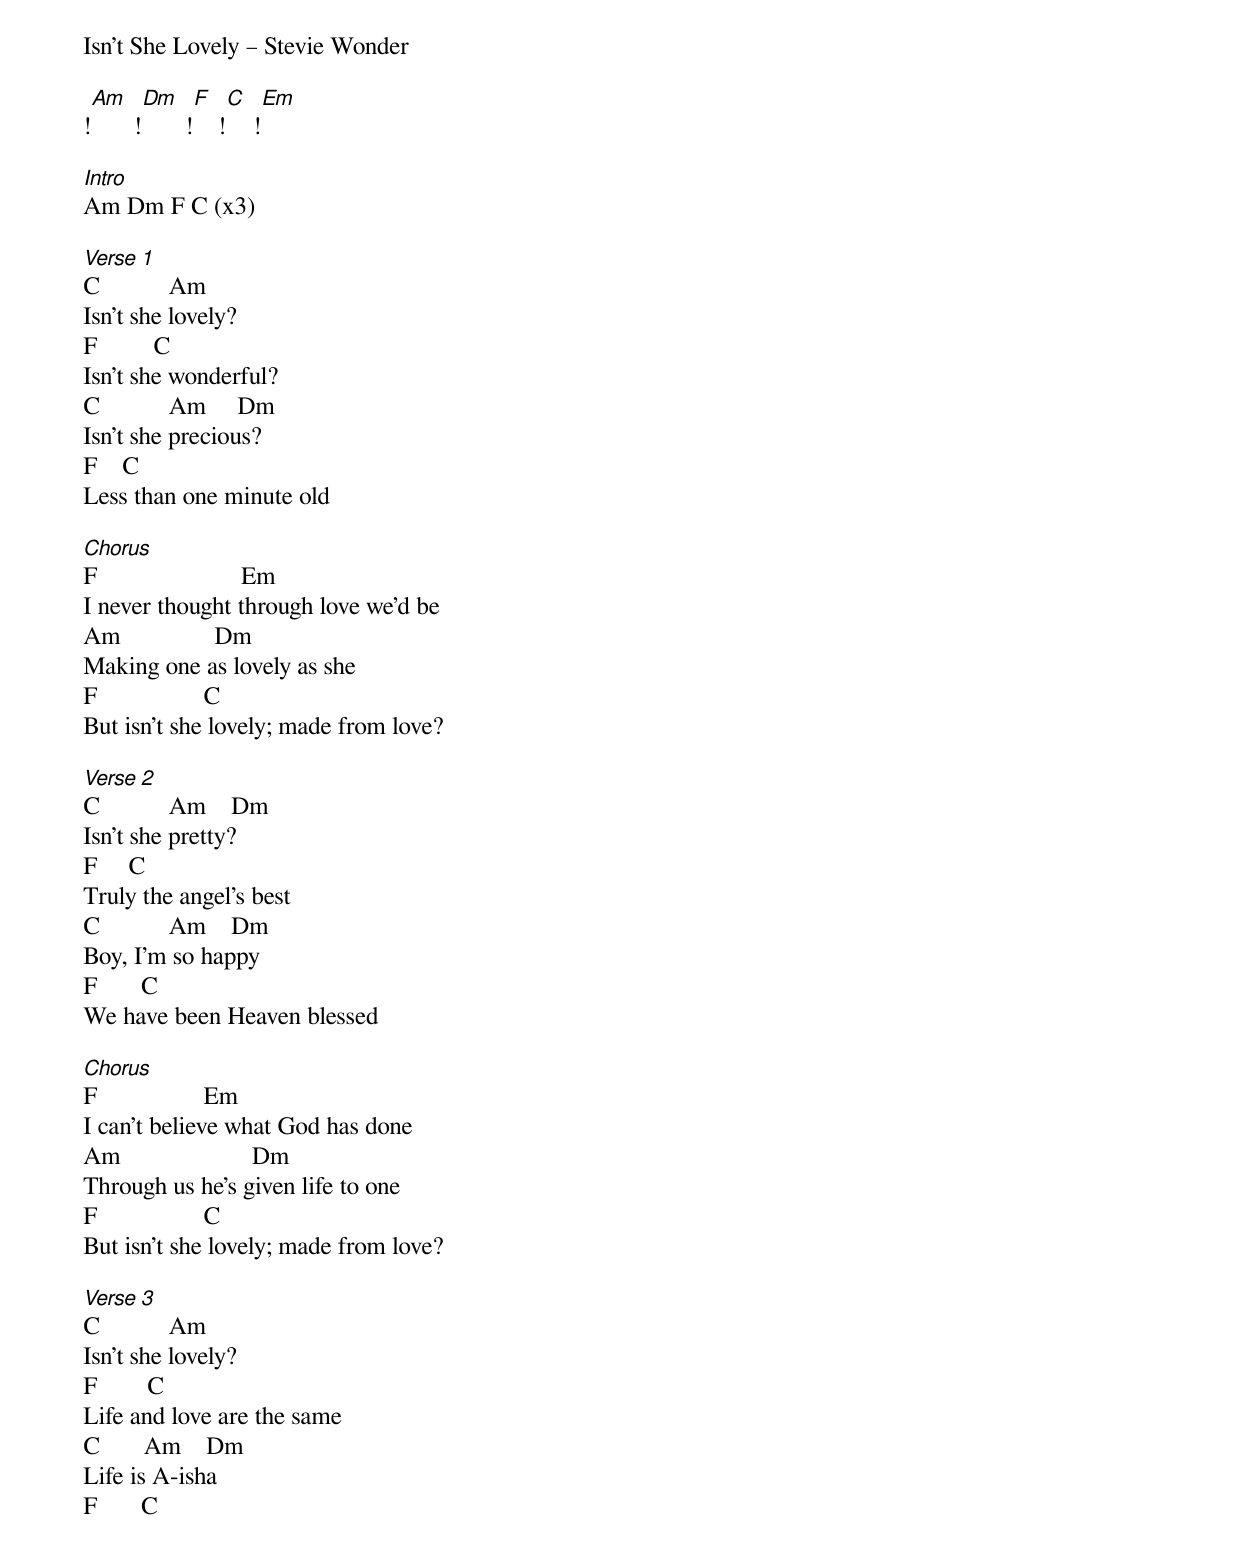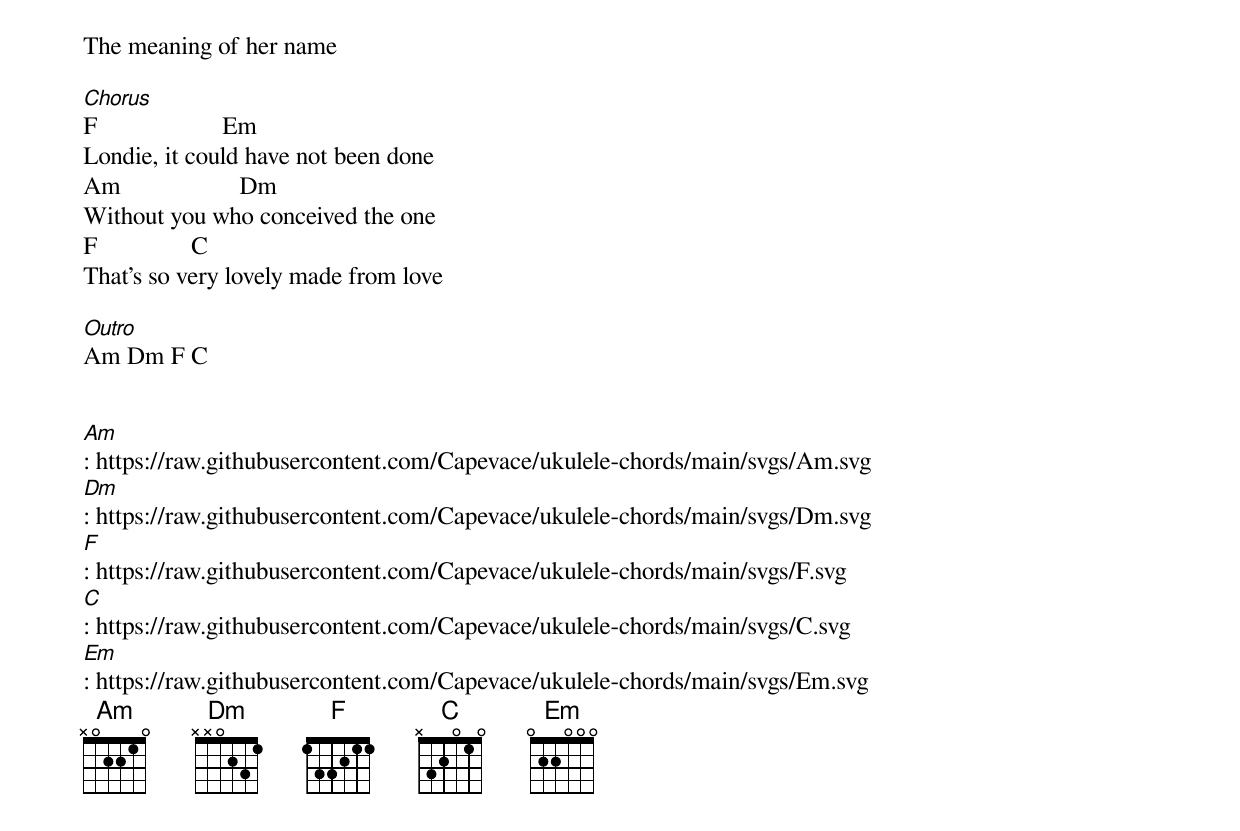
Isn't She Lovely – Stevie Wonder

![Am][] ![Dm][] ![F][] ![C][] ![Em][]

[Intro]
Am Dm F C (x3)

[Verse 1]
C           Am
Isn't she lovely?
F         C
Isn't she wonderful?
C           Am     Dm
Isn't she precious?
F    C
Less than one minute old

[Chorus]
F                       Em
I never thought through love we'd be
Am               Dm
Making one as lovely as she
F                 C
But isn't she lovely; made from love?

[Verse 2]
C           Am    Dm
Isn't she pretty?
F     C
Truly the angel's best
C           Am    Dm
Boy, I'm so happy
F       C
We have been Heaven blessed

[Chorus]
F                 Em
I can't believe what God has done
Am                     Dm
Through us he's given life to one
F                 C
But isn't she lovely; made from love?

[Verse 3]
C           Am
Isn't she lovely?
F        C
Life and love are the same
C       Am    Dm
Life is A-isha
F       C
The meaning of her name

[Chorus]
F                    Em
Londie, it could have not been done
Am                   Dm
Without you who conceived the one
F               C
That's so very lovely made from love

[Outro]
Am Dm F C


[Am]: https://raw.githubusercontent.com/Capevace/ukulele-chords/main/svgs/Am.svg
[Dm]: https://raw.githubusercontent.com/Capevace/ukulele-chords/main/svgs/Dm.svg
[F]: https://raw.githubusercontent.com/Capevace/ukulele-chords/main/svgs/F.svg
[C]: https://raw.githubusercontent.com/Capevace/ukulele-chords/main/svgs/C.svg
[Em]: https://raw.githubusercontent.com/Capevace/ukulele-chords/main/svgs/Em.svg
